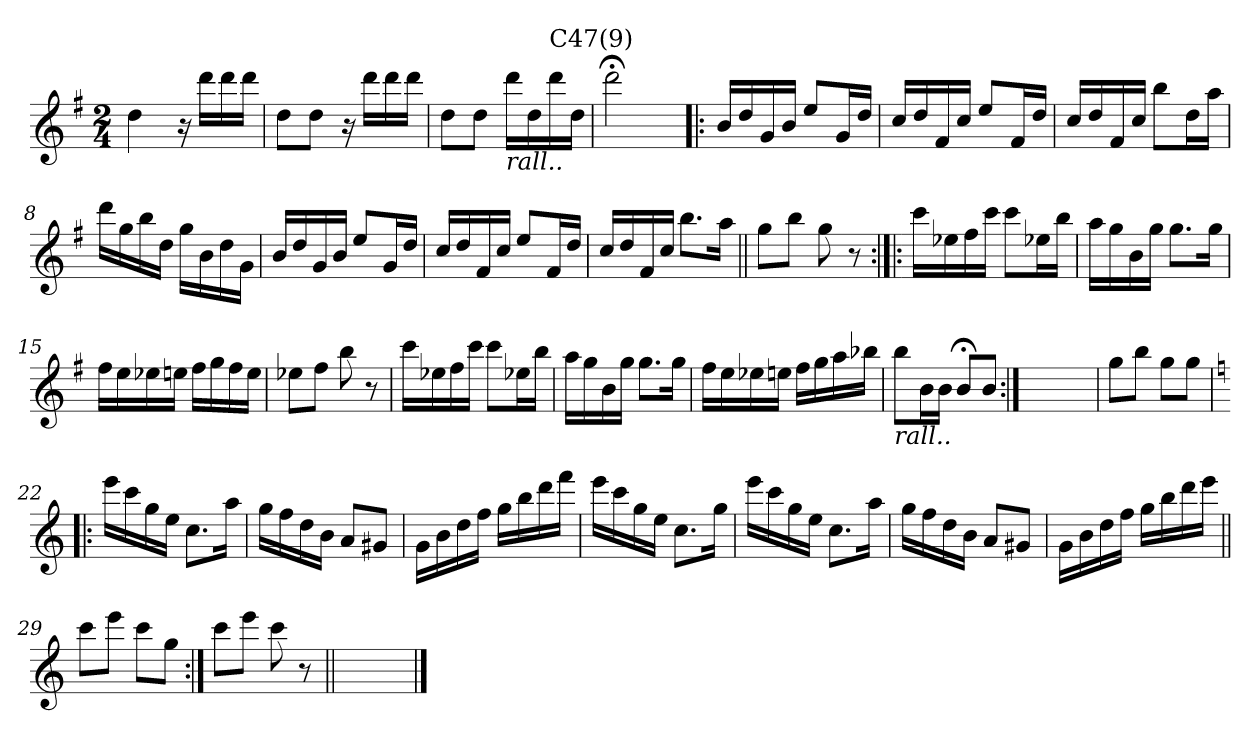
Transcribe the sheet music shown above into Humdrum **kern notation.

**kern
*part1
*staff1
*clefG2
*k[f#]
*G:
*M2/4
=1
4dd\
16r
16ddd\LL
16ddd\
16ddd\JJ
=2
8dd\L
8dd\J
16r
16ddd\LL
16ddd\
16ddd\JJ
=3
8dd\L
8dd\J
!LO:TX:b:i:t=rall..
16ddd\LL
16dd\
!LO:TX:a:t=C47(9)
16ddd\
16dd\JJ
=4
2ddd;<\
!!LO:LB:g=z
=5!|:
16b/LL
16dd/
16g/
16b/JJ
8ee/L
16g/L
16dd/JJ
=6
16cc/LL
16dd/
16f#/
16cc/JJ
8ee/L
16f#/L
16dd/JJ
=7
16cc/LL
16dd/
16f#/
16cc/JJ
8bb\L
16dd\L
16aa\JJ
=8
16ddd\LL
16gg\
16bb\
16dd\JJ
16gg\LL
16b\
16dd\
16g\JJ
!!LO:LB:g=z
=9
16b/LL
16dd/
16g/
16b/JJ
8ee/L
16g/L
16dd/JJ
=10
16cc/LL
16dd/
16f#/
16cc/JJ
8ee/L
16f#/L
16dd/JJ
=11
16cc/LL
16dd/
16f#/
16cc/JJ
8.bb\L
16aa\Jk
=12||
8gg\L
8bb\J
8gg\
8r
!!LO:LB:g=z
=13:|!|:
16ccc\LL
16ee-X\
16ff#\
16ccc\JJ
8ccc\L
16ee-X\L
16bb\JJ
=14
16aa\LL
16gg\
16b\
16gg\JJ
8.gg\L
16gg\Jk
=15
16ff#\LL
16ee\
16ee-X\
16een\JJ
16ff#\LL
16gg\
16ff#\
16ee\JJ
=16
8ee-X\L
8ff#\J
8bb\
8r
!!LO:LB:g=z
=17
16ccc\LL
16ee-X\
16ff#\
16ccc\JJ
8ccc\L
16ee-X\L
16bb\JJ
=18
16aa\LL
16gg\
16b\
16gg\JJ
8.gg\L
16gg\Jk
=19
16ff#\LL
16ee\
16ee-X\
16een\JJ
16ff#\LL
16gg\
16aa\
16bb-X\JJ
=20
!LO:TX:b:i:t=rall..
8bb\L
16b\L
16b\JJ
8b;</L
8b/J
=20X201:|!
2ryy
!!LO:LB:g=z
=21
8gg\L
8bb\J
8gg\L
8gg\J
=22!|:
*k[]
*C:
16eee\LL
16ccc\
16gg\
16ee\JJ
8.cc\L
16aa\Jk
=23
16gg\LL
16ff\
16dd\
16b\JJ
8a/L
8g#X/J
=24
16g\LL
16b\
16dd\
16ff\JJ
16gg\LL
16bb\
16ddd\
16fff\JJ
!!LO:LB:g=z
=25
16eee\LL
16ccc\
16gg\
16ee\JJ
8.cc\L
16gg\Jk
=26
16eee\LL
16ccc\
16gg\
16ee\JJ
8.cc\L
16aa\Jk
=27
16gg\LL
16ff\
16dd\
16b\JJ
8a/L
8g#X/J
=28
16g\LL
16b\
16dd\
16ff\JJ
16gg\LL
16bb\
16ddd\
16eee\JJ
!!LO:LB:g=z
=29||
8ccc\L
8eee\J
8ccc\L
8gg\J
=30:|!
8ccc\L
8eee\J
8ccc\
8r
=31||
2ryy
==
*-
